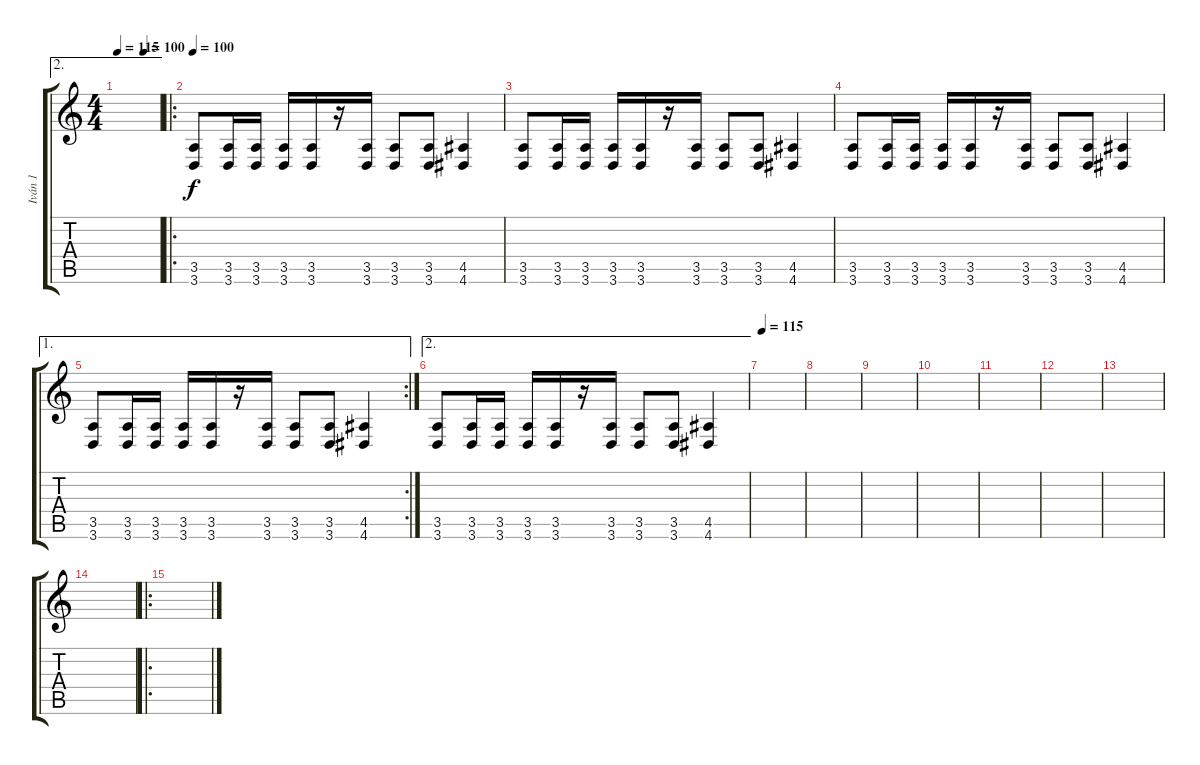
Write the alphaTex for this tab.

\track ("Iván 1" "Iván 1") {instrument distortionguitar}
\staff {score tabs}
\tuning (Db4 Ab3 E3 B2 Gb2 B1) {hide}
\ae 2
\ts (4 4)
\tempo 115
\tempo (100 0.625)
\clef g2
\ks c
|
\ro
\tempo 100
(3.5 3.6).8 (3.5 3.6).16 (3.5 3.6).16 (3.5 3.6).16 (3.5 3.6).16 r.16 (3.5 3.6).16 (3.5 3.6).8 (3.5 3.6).8 (4.5 4.6).4 |
(3.5 3.6).8 (3.5 3.6).16 (3.5 3.6).16 (3.5 3.6).16 (3.5 3.6).16 r.16 (3.5 3.6).16 (3.5 3.6).8 (3.5 3.6).8 (4.5 4.6).4 |
(3.5 3.6).8 (3.5 3.6).16 (3.5 3.6).16 (3.5 3.6).16 (3.5 3.6).16 r.16 (3.5 3.6).16 (3.5 3.6).8 (3.5 3.6).8 (4.5 4.6).4 |
\ae 1
\rc 2
(3.5 3.6).8 (3.5 3.6).16 (3.5 3.6).16 (3.5 3.6).16 (3.5 3.6).16 r.16 (3.5 3.6).16 (3.5 3.6).8 (3.5 3.6).8 (4.5 4.6).4 |
\ae 2
(3.5 3.6).8 (3.5 3.6).16 (3.5 3.6).16 (3.5 3.6).16 (3.5 3.6).16 r.16 (3.5 3.6).16 (3.5 3.6).8 (3.5 3.6).8 (4.5 4.6).4 |
\tempo 115
|
|
|
|
|
|
|
|
\ro
